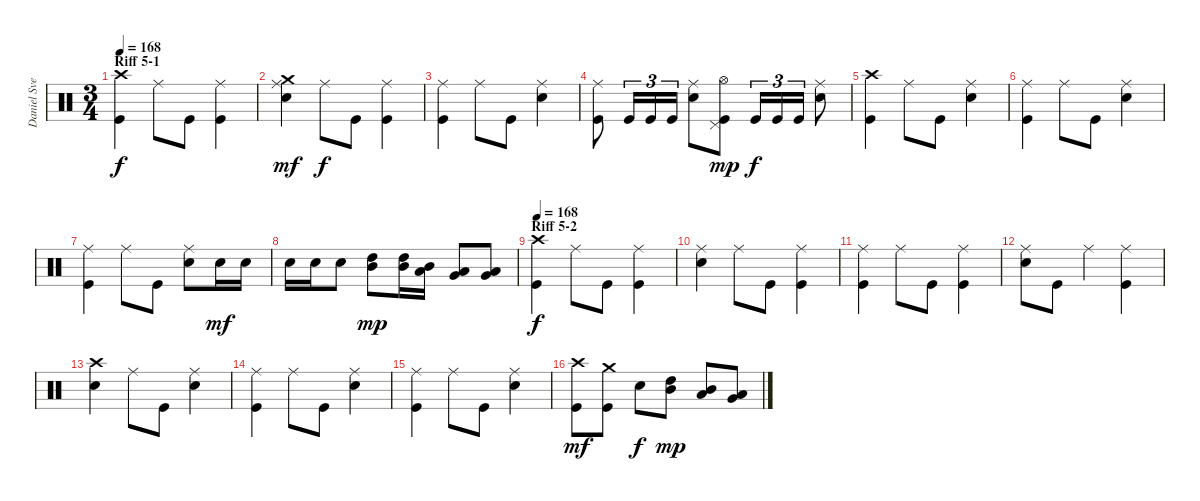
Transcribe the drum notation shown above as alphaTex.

\track ("Daniel Svensson" "Daniel Sve") {instrument percussion}
\staff {score}
\articulation defaults
\ts (3 4)
\section ("" "Riff 5-1")
\tempo 168
\clef neutral
\ks c
("Kick (hit)" "Crash high (hit)").4{dy f} "Ride (middle)".8 "Kick (hit)".8 ("Kick (hit)" "Ride (middle)").4 |
("Electric Snare (hit)" "Ride (middle)" "Crash medium (hit)").4{dy mf} "Ride (middle)".8{dy f} "Kick (hit)".8 ("Kick (hit)" "Ride (middle)").4 |
("Kick (hit)" "Ride (middle)").4 "Ride (middle)".8 "Kick (hit)".8 ("Electric Snare (hit)" "Ride (middle)").4 |
("Kick (hit)" "Ride (middle)").8 "Kick (hit)".16{tu (3 2)} "Kick (hit)".16{tu (3 2)} "Kick (hit)".16{tu (3 2)} ("Electric Snare (hit)" "Ride (middle)").8 ("Kick (hit)" "Pedal Hi-Hat (hit)" "Hi-Hat (open)").8{dy mp} "Kick (hit)".16{tu (3 2) dy f} "Kick (hit)".16{tu (3 2)} "Kick (hit)".16{tu (3 2)} ("Electric Snare (hit)" "Ride (middle)").8 |
("Kick (hit)" "Crash high (hit)").4 "Ride (middle)".8 "Kick (hit)".8 ("Electric Snare (hit)" "Ride (middle)").4 |
("Kick (hit)" "Ride (middle)").4 "Ride (middle)".8 "Kick (hit)".8 ("Electric Snare (hit)" "Ride (middle)").4 |
("Kick (hit)" "Ride (middle)").4 "Ride (middle)".8 "Kick (hit)".8 ("Electric Snare (hit)" "Ride (middle)").8 "Electric Snare (hit)".16{dy mf} "Electric Snare (hit)".16 |
"Electric Snare (hit)".16 "Electric Snare (hit)".16 "Electric Snare (hit)".8 ("Mid Tom (hit)" "High Tom (hit)").8{dy mp} ("Mid Tom (hit)" "High Tom (hit)").16 ("Low Tom (hit)" "Mid Tom (hit)").16 ("Very Low Tom (hit)" "Low Tom (hit)").8 ("Low Floor Tom (hit)" "Very Low Tom (hit)").8 |
\section ("" "Riff 5-2")
\tempo 168
("Kick (hit)" "Crash high (hit)").4{dy f} "Ride (middle)".8 "Kick (hit)".8 ("Kick (hit)" "Ride (middle)").4 |
("Electric Snare (hit)" "Ride (middle)").4 "Ride (middle)".8 "Kick (hit)".8 ("Kick (hit)" "Ride (middle)").4 |
("Kick (hit)" "Ride (middle)").4 "Ride (middle)".8 "Kick (hit)".8 ("Kick (hit)" "Ride (middle)").4 |
("Electric Snare (hit)" "Ride (middle)").8 "Kick (hit)".8 "Ride (middle)".4 ("Kick (hit)" "Ride (middle)").4 |
("Electric Snare (hit)" "Crash high (hit)").4 "Ride (middle)".8 "Kick (hit)".8 ("Electric Snare (hit)" "Ride (middle)").4 |
("Kick (hit)" "Ride (middle)").4 "Ride (middle)".8 "Kick (hit)".8 ("Electric Snare (hit)" "Ride (middle)").4 |
("Kick (hit)" "Ride (middle)").4 "Ride (middle)".8 "Kick (hit)".8 ("Electric Snare (hit)" "Ride (middle)").4 |
("Kick (hit)" "Crash high (hit)").8{dy mf} ("Kick (hit)" "Crash medium (hit)").8 "Electric Snare (hit)".8{dy f} ("Mid Tom (hit)" "High Tom (hit)").8{dy mp} ("Low Tom (hit)" "Mid Tom (hit)").8 ("Very Low Tom (hit)" "Low Tom (hit)").8
